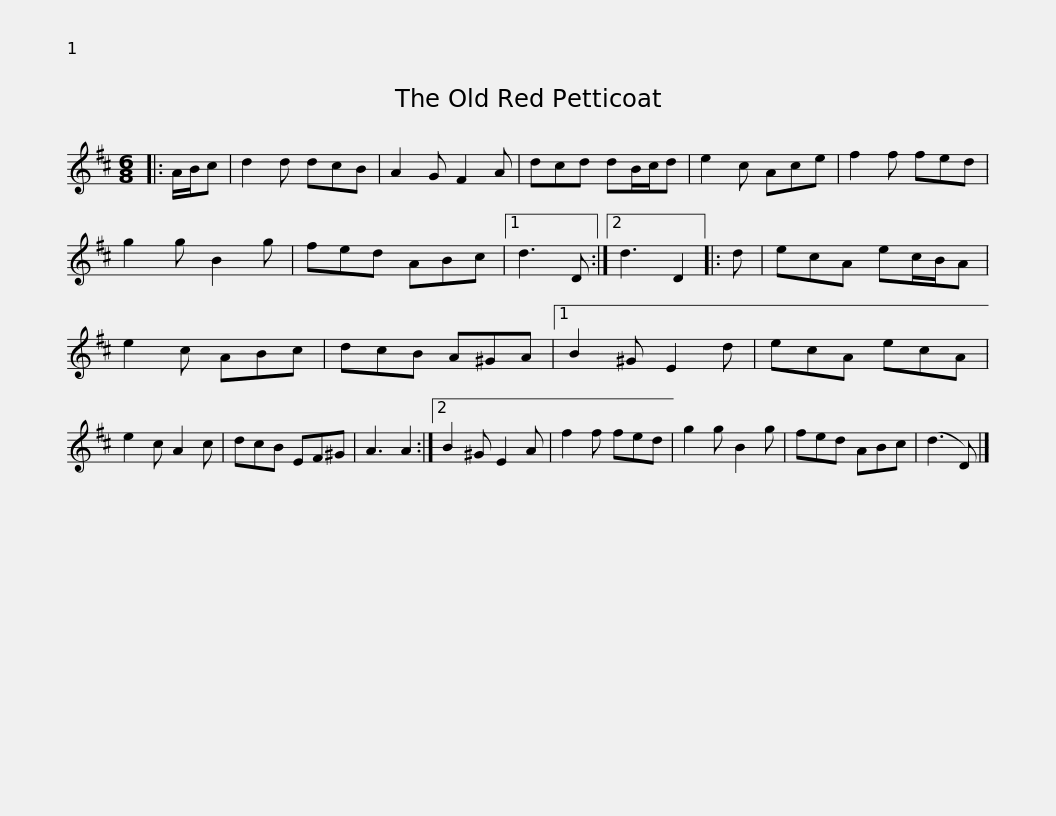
X:1
L:1/8
M:6/8
I:linebreak $
K:D
V:1 treble
V:1
|: A/B/c | d2 d dcB | A2 G F2 A | dcd dB/c/d | e2 c Ace | %5
 f2 f fed | g2 g B2 g | fed ABc |1$ d3 D :|2 d3 D2 |: %10
 d | ecA ec/B/A | e2 c ABc | dcB A^GA |1 B2 ^G E2 d | %15
 ecA ecA | e2 c A2 c |$ dcB EF^G | A3 A2 :|2 B2 ^G E2 A | %20
 f2 f fed | g2 g B2 g | fed ABc | (d3 D) |] %24
